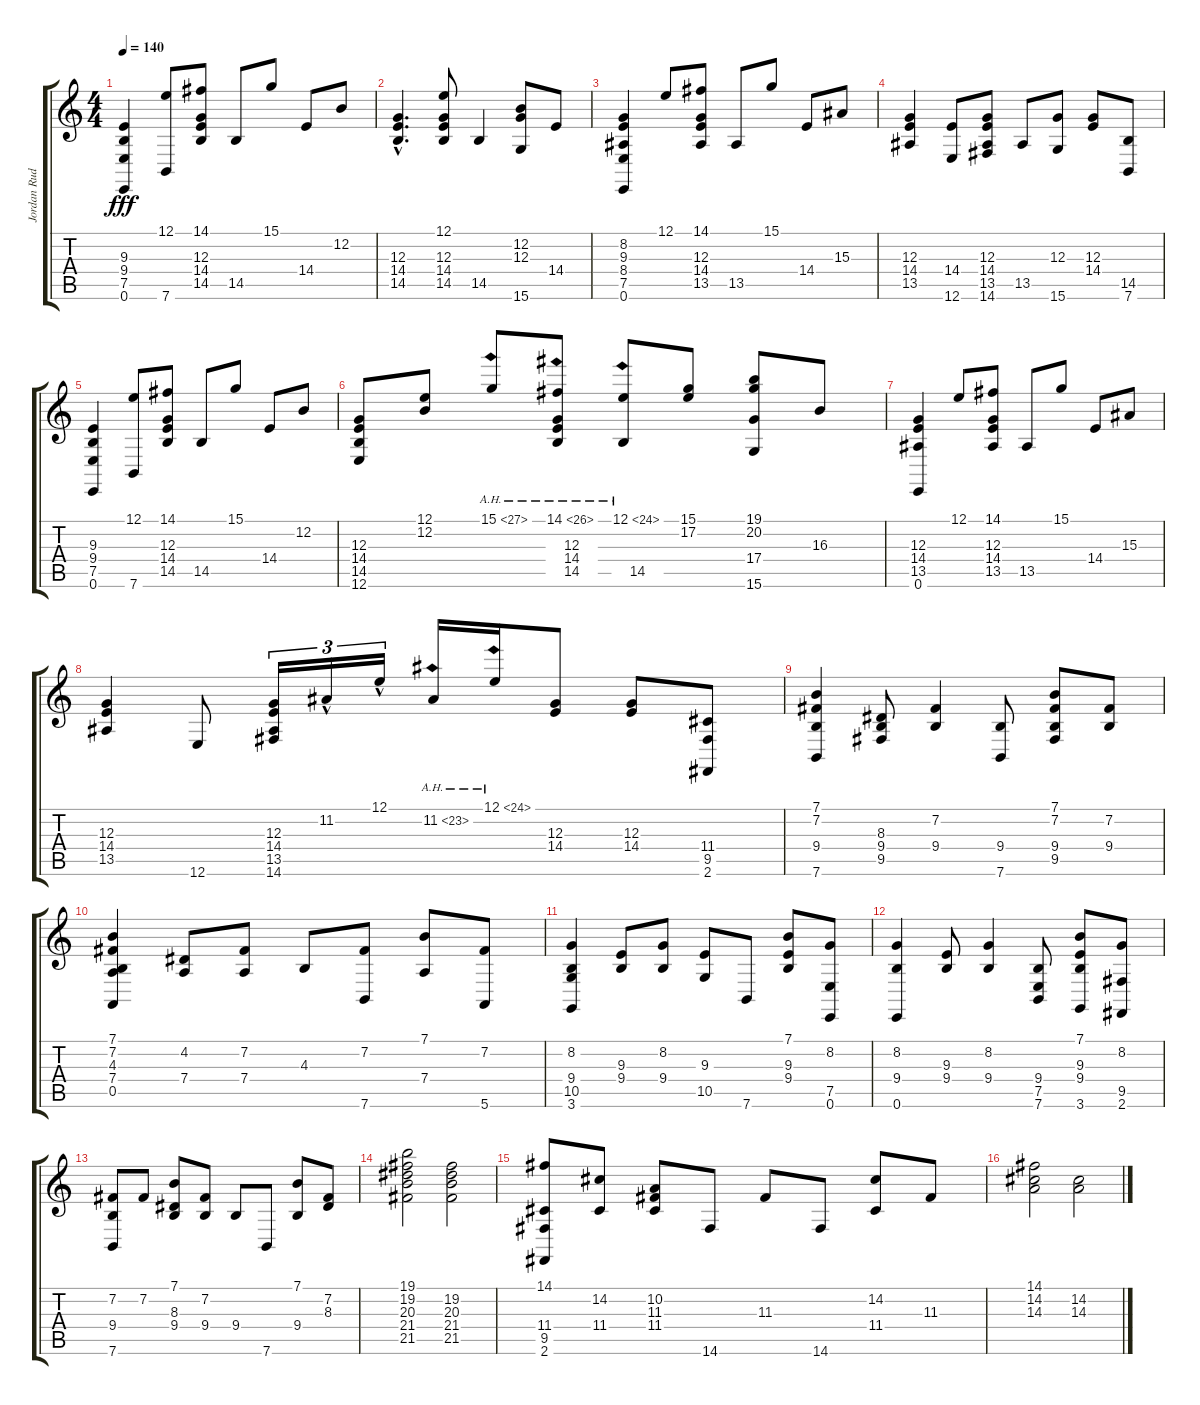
\track ("Jordan Rudess Piano" "Jordan Rud") {instrument acousticgrandpiano}
\staff {score tabs}
\tuning (E4 B3 G3 D3 A2 E2) {hide}
\ts (4 4)
\tempo 140
\tempo 107
\tempo 140
\clef g2
\ks c
(9.3 9.4 7.5 0.6).4{dy fff instrument acousticgrandpiano} (12.1 7.6).8 (14.1 12.3 14.4 14.5).8 14.5.8 15.1.8 14.4.8 12.2.8 |
(12.3{hac} 14.4{hac} 14.5{hac}).4{d} (12.1 12.3 14.4 14.5).8 14.5.4 (12.2 12.3 15.6).8 14.4.8 |
(8.2 9.3 8.4 7.5 0.6).4 12.1.8 (14.1 12.3 14.4 13.5).8 13.5.8 15.1.8 14.4.8 15.3.8 |
(12.3 14.4 13.5).4 (14.4 12.6).8 (12.3 14.4 13.5 14.6).8 13.5.8 (12.3 15.6).8 (12.3 14.4).8 (14.5 7.6).8 |
(9.3 9.4 7.5 0.6).4 (12.1 7.6).8 (14.1 12.3 14.4 14.5).8 14.5.8 15.1.8 14.4.8 12.2.8 |
(12.3 14.4 14.5 12.6).8 (12.1 12.2).8 15.1{ah 12}.8 (14.1{ah 12} 12.3 14.4 14.5).8 (12.1{ah 12} 14.5).8 (15.1 17.2).8 (19.1 20.2 17.4 15.6).8 16.3.8 |
(12.3 14.4 13.5 0.6).4 12.1.8 (14.1 12.3 14.4 13.5).8 13.5.8 15.1.8 14.4.8 15.3.8 |
(12.3 14.4 13.5).4 12.6.8 (12.3 14.4 13.5 14.6).16{tu (3 2)} 11.2{hac}.16{tu (3 2)} 12.1{hac}.16{tu (3 2)} 11.2{ah 12}.16 12.1{ah 12}.16 (12.3 14.4).8 (12.3 14.4).8 (11.4 9.5 2.6).8 |
(7.1 7.2 9.4 7.6).4 (8.3 9.4 9.5).8 (7.2 9.4).4 (9.4 7.6).8 (7.1 7.2 9.4 9.5).8 (7.2 9.4).8 |
(7.1 7.2 4.3 7.4 0.5).4 (4.2 7.4).8 (7.2 7.4).8 4.3.8 (7.2 7.6).8 (7.1 7.4).8 (7.2 5.6).8 |
(8.2 9.4 10.5 3.6).4 (9.3 9.4).8 (8.2 9.4).8 (9.3 10.5).8 7.6.8 (7.1 9.3 9.4).8 (8.2 7.5 0.6).8 |
(8.2 9.4 0.6).4 (9.3 9.4).8 (8.2 9.4).4 (9.4 7.5 7.6).8 (7.1 9.3 9.4 3.6).8 (8.2 9.5 2.6).8 |
(7.2 9.4 7.6).8 7.2.8 (7.1 8.3 9.4).8 (7.2 9.4).8 9.4.8 7.6.8 (7.1 9.4).8 (7.2 8.3).8 |
(19.1 19.2 20.3 21.4 21.5).2 (19.2 20.3 21.4 21.5).2 |
(14.1 11.4 9.5 2.6).8 (14.2 11.4).8 (10.2 11.3 11.4).8 14.6.8 11.3.8 14.6.8 (14.2 11.4).8 11.3.8 |
(14.1 14.2 14.3).2 (14.2 14.3).2
